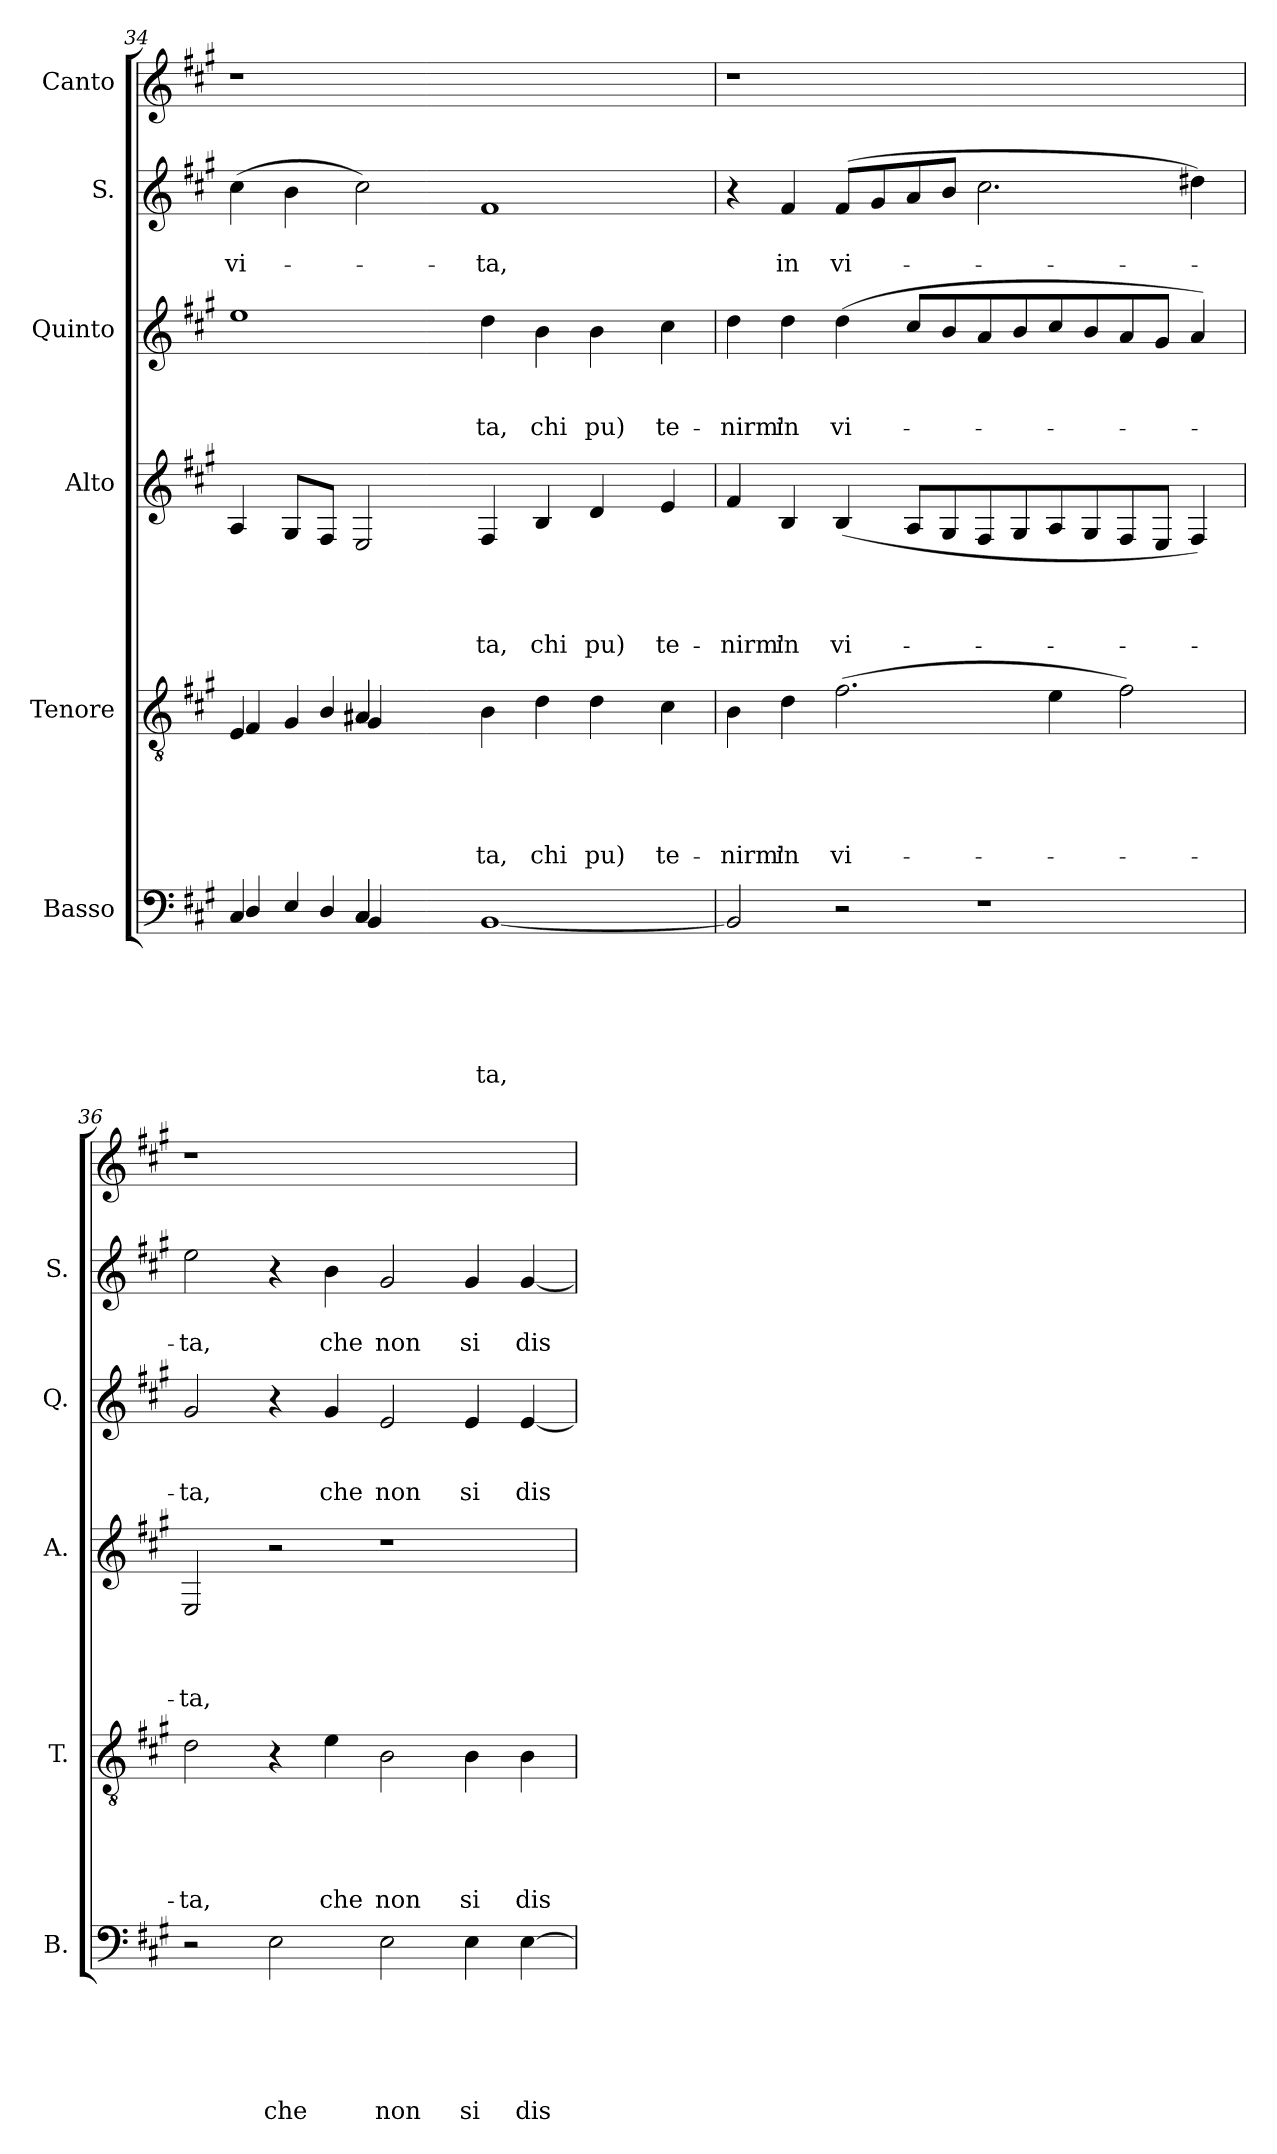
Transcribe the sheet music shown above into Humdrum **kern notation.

**kern	**text	**text	**text	**text	**text	**text	**kern	**text	**text	**text	**text	**text	**kern	**text	**text	**text	**text	**kern	**text	**text	**text	**kern	**text	**text	**kern
*part6	*part6	*part6	*part6	*part6	*part6	*part6	*part5	*part5	*part5	*part5	*part5	*part5	*part4	*part4	*part4	*part4	*part4	*part3	*part3	*part3	*part3	*part2	*part2	*part2	*part1
*staff6	*staff6	*staff6	*staff6	*staff6	*staff6	*staff6	*staff5	*staff5	*staff5	*staff5	*staff5	*staff5	*staff4	*staff4	*staff4	*staff4	*staff4	*staff3	*staff3	*staff3	*staff3	*staff2	*staff2	*staff2	*staff1
*I"Basso	*	*	*	*	*	*	*I"Tenore	*	*	*	*	*	*I"Alto	*	*	*	*	*I"Quinto	*	*	*	*I"S.	*	*	*I"Canto
*I'B.	*	*	*	*	*	*	*I'T.	*	*	*	*	*	*I'A.	*	*	*	*	*I'Q.	*	*	*	*I'S.	*	*	*
*clefF4	*	*	*	*	*	*	*clefGv2	*	*	*	*	*	*clefG2	*	*	*	*	*clefG2	*	*	*	*clefG2	*	*	*clefG2
*k[f#c#g#]	*	*	*	*	*	*	*k[f#c#g#]	*	*	*	*	*	*k[f#c#g#]	*	*	*	*	*k[f#c#g#]	*	*	*	*k[f#c#g#]	*	*	*k[f#c#g#]
*A:	*	*	*	*	*	*	*A:	*	*	*	*	*	*A:	*	*	*	*	*A:	*	*	*	*A:	*	*	*A:
=34	=34	=34	=34	=34	=34	=34	=34	=34	=34	=34	=34	=34	=34	=34	=34	=34	=34	=34	=34	=34	=34	=34	=34	=34	=34
*^	*	*	*	*	*	*	*^	*	*	*	*	*	*	*	*	*	*	*	*	*	*	*	*	*	*
*	*^	*	*	*	*	*	*	*	*^	*	*	*	*	*	*	*	*	*	*	*	*	*	*	*	*	*	*
*	*	*^	*	*	*	*	*	*	*	*	*^	*	*	*	*	*	*	*	*	*	*	*	*	*	*	*	*	*	*
!	!	!	!	!	!	!	!	!	!	!	!	!	!	!	!	!	!	!	!	!	!	!	!	!	!	!	!	!	!	!LO:LY:b	!
4C#/	4D/	4.ryy	2ryy	.	.	.	.	.	.	4E/	4F#/	4.ryy	2ryy	.	.	.	.	.	4A/	.	.	.	.	1ee	.	.	.	(>4cc#\	.	vi-	1r
4ryy	4E/	.	.	.	.	.	.	.	.	4ryy	4G#/	.	.	.	.	.	.	.	8G#/L	.	.	.	.	.	.	.	.	4b\	.	.	.
.	.	4D/	.	.	.	.	.	.	.	.	.	4B/	.	.	.	.	.	.	8F#/J	.	.	.	.	.	.	.	.	.	.	.	.
4C#/	4C#/	.	4BB/	.	.	.	.	.	.	4A#/	4A#X/	.	4G#/	.	.	.	.	.	2E/	.	.	.	.	.	.	.	.	2cc#\)	.	.	.
.	.	1ryy	.	.	.	.	.	.	.	.	.	1ryy	.	.	.	.	.	.	.	.	.	.	.	.	.	.	.	.	.	.	.
4ryy	1ryy	.	1ryy	.	.	.	.	.	.	4ryy	1ryy	.	1ryy	.	.	.	.	.	.	.	.	.	.	.	.	.	.	.	.	.	.
!	!	!	!	!	!	!	!	!	!LO:LY:b	!	!	!	!	!	!	!	!	!LO:LY:b	!	!	!	!	!LO:LY:b	!	!	!	!LO:LY:b	!	!	!LO:LY:b	!
[<1BB	.	.	.	.	.	.	.	.	-ta,	4B\	.	.	.	.	.	.	.	-ta,	4F#/	.	.	.	-ta,	4dd\	.	.	-ta,	1f#	.	-ta,	1ryy
!	!	!	!	!	!	!	!	!	!	!	!	!	!	!	!	!	!	!LO:LY:b	!	!	!	!	!LO:LY:b	!	!	!	!LO:LY:b	!	!	!	!
.	.	.	.	.	.	.	.	.	.	4d\	.	.	.	.	.	.	.	chi	4B/	.	.	.	chi	4b\	.	.	chi	.	.	.	.
!	!	!	!	!	!	!	!	!	!	!	!	!	!	!	!	!	!	!LO:LY:b	!	!	!	!	!LO:LY:b	!	!	!	!LO:LY:b	!	!	!	!
.	.	.	.	.	.	.	.	.	.	4d\	.	.	.	.	.	.	.	pu)	4d/	.	.	.	pu)	4b\	.	.	pu)	.	.	.	.
.	.	4.ryy	.	.	.	.	.	.	.	.	.	4.ryy	.	.	.	.	.	.	.	.	.	.	.	.	.	.	.	.	.	.	.
!	!	!	!	!	!	!	!	!	!	!	!	!	!	!	!	!	!	!LO:LY:b	!	!	!	!	!LO:LY:b	!	!	!	!LO:LY:b	!	!	!	!
.	4ryy	.	4ryy	.	.	.	.	.	.	4c#\	4ryy	.	4ryy	.	.	.	.	te-	4e/	.	.	.	te-	4cc#\	.	.	te-	.	.	.	.
!!LO:LB:g=z
=35	=35	=35	=35	=35	=35	=35	=35	=35	=35	=35	=35	=35	=35	=35	=35	=35	=35	=35	=35	=35	=35	=35	=35	=35	=35	=35	=35	=35	=35	=35	=35
!	!	!	!	!	!	!	!	!	!	!	!	!	!	!	!	!	!	!LO:LY:b	!	!	!	!	!LO:LY:b	!	!	!	!LO:LY:b	!	!	!	!
*v	*v	*v	*v	*	*	*	*	*	*	*	*	*	*	*	*	*	*	*	*	*	*	*	*	*	*	*	*	*	*	*	*
*	*	*	*	*	*	*	*v	*v	*v	*v	*	*	*	*	*	*	*	*	*	*	*	*	*	*	*	*	*	*
2BB/]	.	.	.	.	.	.	4B\	.	.	.	.	-nirm'	4f#/	.	.	.	-nirm'	4dd\	.	.	-nirm'	4r	.	.	1r
!	!	!	!	!	!	!	!	!	!	!	!	!LO:LY:b	!	!	!	!	!LO:LY:b	!	!	!	!LO:LY:b	!	!	!LO:LY:b	!
.	.	.	.	.	.	.	4d\	.	.	.	.	in	4B/	.	.	.	in	4dd\	.	.	in	4f#/	.	in	.
!	!	!	!	!	!	!	!	!	!	!	!	!LO:LY:b	!	!	!	!	!LO:LY:b	!	!	!	!LO:LY:b	!	!	!LO:LY:b	!
2r	.	.	.	.	.	.	(>2.f#\	.	.	.	.	vi-	(<4B/	.	.	.	vi-	(>4dd\	.	.	vi-	(>8f#/L	.	vi-	.
.	.	.	.	.	.	.	.	.	.	.	.	.	.	.	.	.	.	.	.	.	.	8g#/	.	.	.
.	.	.	.	.	.	.	.	.	.	.	.	.	8A/L	.	.	.	.	8cc#/L	.	.	.	8a/	.	.	.
.	.	.	.	.	.	.	.	.	.	.	.	.	8G#/	.	.	.	.	8b/	.	.	.	8b/J	.	.	.
1r	.	.	.	.	.	.	.	.	.	.	.	.	8F#/	.	.	.	.	8a/	.	.	.	2.cc#\	.	.	1ryy
.	.	.	.	.	.	.	.	.	.	.	.	.	8G#/	.	.	.	.	8b/	.	.	.	.	.	.	.
.	.	.	.	.	.	.	4e\	.	.	.	.	.	8A/	.	.	.	.	8cc#/	.	.	.	.	.	.	.
.	.	.	.	.	.	.	.	.	.	.	.	.	8G#/	.	.	.	.	8b/	.	.	.	.	.	.	.
.	.	.	.	.	.	.	2f#\)	.	.	.	.	.	8F#/	.	.	.	.	8a/	.	.	.	.	.	.	.
.	.	.	.	.	.	.	.	.	.	.	.	.	8E/J	.	.	.	.	8g#/J	.	.	.	.	.	.	.
.	.	.	.	.	.	.	.	.	.	.	.	.	4F#/)	.	.	.	.	4a/)	.	.	.	4dd#X\)	.	.	.
=36	=36	=36	=36	=36	=36	=36	=36	=36	=36	=36	=36	=36	=36	=36	=36	=36	=36	=36	=36	=36	=36	=36	=36	=36	=36
!	!	!	!	!	!	!	!	!	!	!	!	!LO:LY:b	!	!	!	!	!LO:LY:b	!	!	!	!LO:LY:b	!	!	!LO:LY:b	!
2r	.	.	.	.	.	.	2d\	.	.	.	.	-ta,	2E/	.	.	.	-ta,	2g#/	.	.	-ta,	2ee\	.	-ta,	1r
!	!	!	!	!	!	!LO:LY:b	!	!	!	!	!	!	!	!	!	!	!	!	!	!	!	!	!	!	!
2E\	.	.	.	.	.	che	4r	.	.	.	.	.	2r	.	.	.	.	4r	.	.	.	4r	.	.	.
!	!	!	!	!	!	!	!	!	!	!	!	!LO:LY:b	!	!	!	!	!	!	!	!	!LO:LY:b	!	!	!LO:LY:b	!
.	.	.	.	.	.	.	4e\	.	.	.	.	che	.	.	.	.	.	4g#/	.	.	che	4b\	.	che	.
!	!	!	!	!	!	!LO:LY:b	!	!	!	!	!	!LO:LY:b	!	!	!	!	!	!	!	!	!LO:LY:b	!	!	!LO:LY:b	!
2E\	.	.	.	.	.	non	2B\	.	.	.	.	non	1r	.	.	.	.	2e/	.	.	non	2g#/	.	non	1ryy
!	!	!	!	!	!	!LO:LY:b	!	!	!	!	!	!LO:LY:b	!	!	!	!	!	!	!	!	!LO:LY:b	!	!	!LO:LY:b	!
4E\	.	.	.	.	.	si	4B\	.	.	.	.	si	.	.	.	.	.	4e/	.	.	si	4g#/	.	si	.
!	!	!	!	!	!	!LO:LY:b	!	!	!	!	!	!LO:LY:b	!	!	!	!	!	!	!	!	!LO:LY:b	!	!	!LO:LY:b	!
[>4E\	.	.	.	.	.	dis-	4B\	.	.	.	.	dis-	.	.	.	.	.	[<4e/	.	.	dis-	[<4g#/	.	dis-	.
=	=	=	=	=	=	=	=	=	=	=	=	=	=	=	=	=	=	=	=	=	=	=	=	=	=
*-	*-	*-	*-	*-	*-	*-	*-	*-	*-	*-	*-	*-	*-	*-	*-	*-	*-	*-	*-	*-	*-	*-	*-	*-	*-
